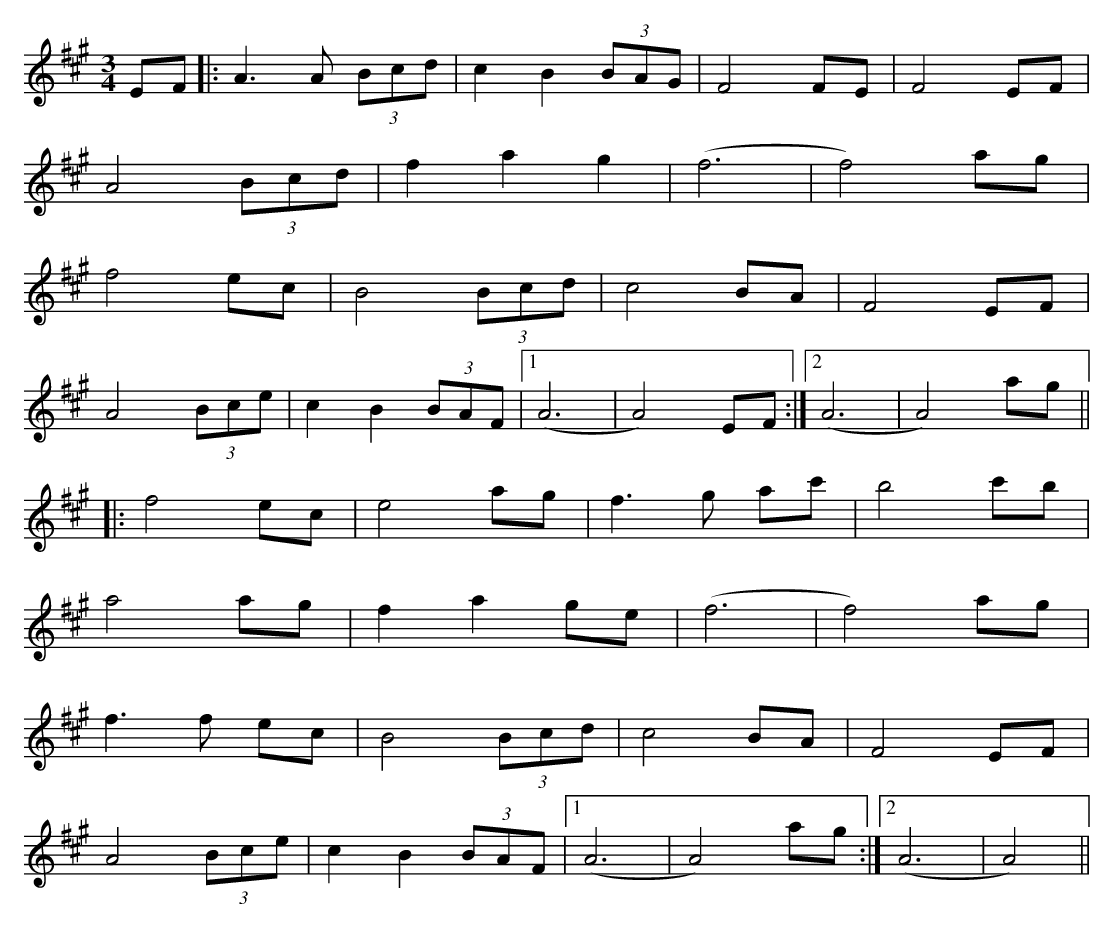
X:1
M:3/4
K:A
EF|:A3 A (3Bcd|c2 B2 (3BAG|F4 FE|F4 EF|
A4 (3Bcd|f2 a2 g2|(f6|f4)ag|
f4 ec|B4 (3Bcd|c4 BA|F4 EF|
A4 (3Bce|c2 B2 (3BAF|1 (A6|A4) EF:|2 (A6|A4)ag||
|:f4 ec|e4 ag|f3 g ac'|b4 c'b|
a4 ag|f2 a2 ge|(f6|f4) ag|
f3 f ec|B4 (3Bcd|c4 BA|F4 EF|
A4 (3Bce|c2 B2 (3BAF|1 (A6|A4 ) ag:|2 (A6|A4)||
